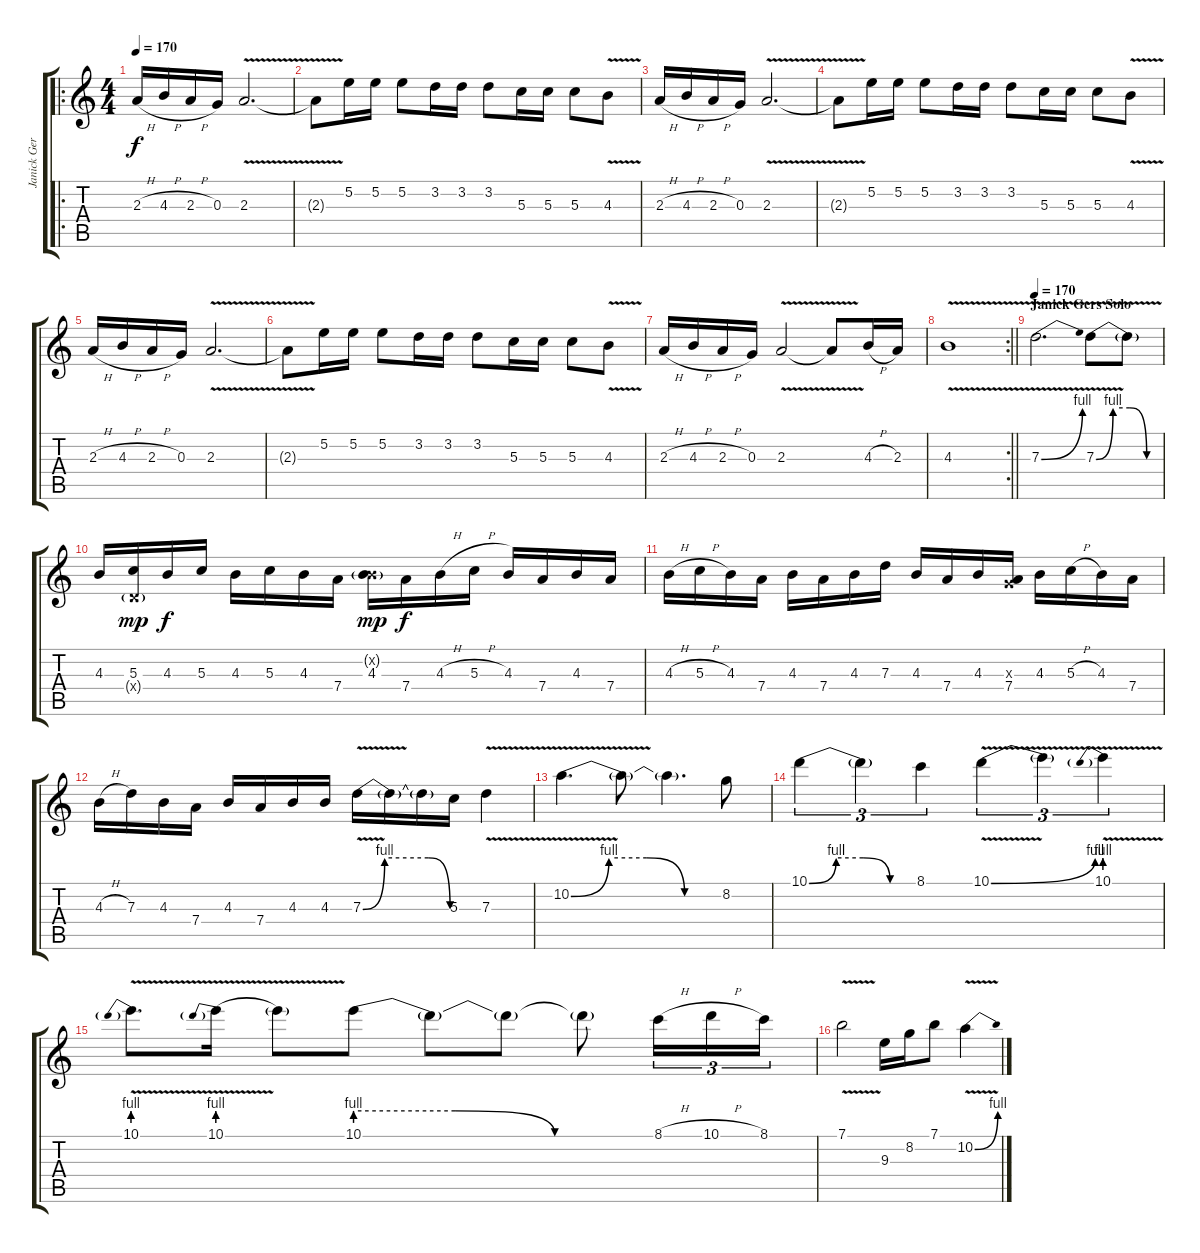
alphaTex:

\track ("Janick Gers" "Janick Ger") {instrument distortionguitar}
\staff {score tabs}
\tuning (E4 B3 G3 D3 A2 E2) {hide}
\ro
\ts (4 4)
\tempo 170
\clef g2
\ks c
2.3{h}.16{dy f} 4.3{h}.16 2.3{h}.16 0.3.16 2.3{v}.2{d} |
2.3{t}.8 5.2.16 5.2.16 5.2.8 3.2.16 3.2.16 3.2.8 5.3.16 5.3.16 5.3.8 4.3{v}.8 |
2.3{h}.16 4.3{h}.16 2.3{h}.16 0.3.16 2.3{v}.2{d} |
2.3{t}.8 5.2.16 5.2.16 5.2.8 3.2.16 3.2.16 3.2.8 5.3.16 5.3.16 5.3.8 4.3{v}.8 |
2.3{h}.16 4.3{h}.16 2.3{h}.16 0.3.16 2.3{v}.2{d} |
2.3{t}.8 5.2.16 5.2.16 5.2.8 3.2.16 3.2.16 3.2.8 5.3.16 5.3.16 5.3.8 4.3{v}.8 |
2.3{h}.16 4.3{h}.16 2.3{h}.16 0.3.16 2.3{v}.2 2.3{t}.8 4.3{h}.16 2.3.16 |
\rc 2
\barLineRight lightlight
4.3{v}.1 |
\section ("" "Janick Gers Solo")
\tempo 170
7.3{be (bend 0 0 60 4) v}.2{d} 7.3{be (custom 0 0 15 4 30 4 45 0 60 0) v}.8 7.3{t}.8 |
4.3.16 (5.3 0.4{g x}).16{dy mp} 4.3.16{dy f} 5.3.16 4.3.16 5.3.16 4.3.16 7.4.16 (0.2{g x} 4.3).16{dy mp} 7.4.16{dy f} 4.3{h}.16 5.3{h}.16 4.3.16 7.4.16 4.3.16 7.4.16 |
4.3{h}.16 5.3{h}.16 4.3.16 7.4.16 4.3.16 7.4.16 4.3.16 7.3.16 4.3.16 7.4.16 4.3.16 (0.3{x} 7.4).16 4.3.16 5.3{h}.16 4.3.16 7.4.16 |
4.3{h}.16 7.3.16 4.3.16 7.4.16 4.3.16 7.4.16 4.3.16 4.3.16 7.3{be (custom 0 0 15 4 30 4 45 4 60 0) v}.16 7.3{t}.16 7.3{t}.16 5.3.16 7.3{v}.4 |
10.2{be (custom 0 0 15 4 30 4 45 0 60 0) v}.4{d} 10.2{t}.8 10.2{t}.4{d} 8.2.8 |
10.1{be (custom 0 0 15 4 30 4 45 0 60 0)}.4{tu (3 2)} 10.1{t}.4{tu (3 2)} 8.1.4{tu (3 2)} 10.1{be (bend 0 0 60 4) v}.4{tu (3 2)} 10.1{t}.4{tu (3 2)} 10.1{be (prebend 0 4 60 4) v}.4{tu (3 2)} |
10.1{be (prebend 0 4 60 4) v}.8{d} 10.1{be (prebend 0 4 60 4) v}.16 10.1{t}.8 10.1{be (custom 0 4 20 4 40 0 60 0)}.8 10.1{t}.8 10.1{t}.8 10.1{t}.8 8.1{h}.16{tu (3 2)} 10.1{h}.16{tu (3 2)} 8.1.16{tu (3 2)} |
7.1{v}.2 9.3.16 8.2.16 7.1.8 10.2{be (bend 0 0 60 4) v}.4
